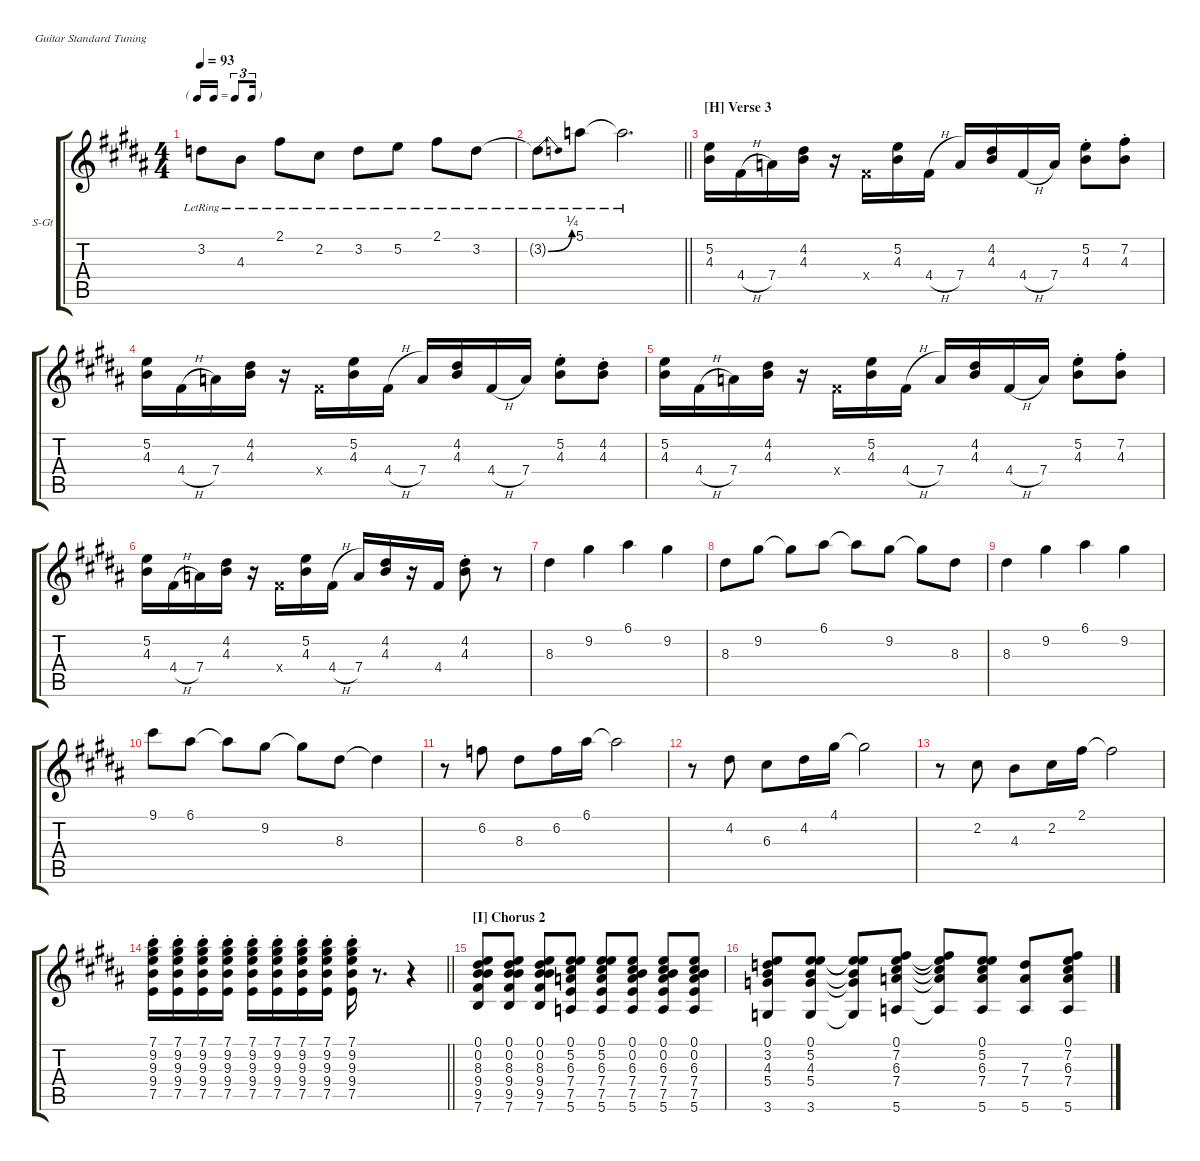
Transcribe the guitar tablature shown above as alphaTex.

\hideDynamics
\bracketExtendMode groupsimilarinstruments
\firstSystemTrackNameOrientation horizontal
\otherSystemsTrackNameOrientation horizontal
\track ("Gtr. Clean R" "S-Gt") {multiBarRest instrument acousticguitarsteel}
\staff {score tabs}
\tuning (E4 B3 G3 D3 A2 E2)
\ts (4 4)
\tf triplet16th
\tempo 93
\clef g2
\ks b
3.2{lr acc forcenatural}.8{dy f} 4.3{lr acc forcenatural}.8 2.1{lr acc #}.8 2.2{lr acc #}.8 3.2{lr acc forcenatural}.8 5.2{lr acc forcenatural}.8 2.1{lr acc #}.8 3.2{lr acc forcenatural}.8 |
\barLineRight lightlight
3.2{be (bend 33.6 0 48 1) lr t acc forcenatural}.8 5.1{lr acc forcenatural}.8 5.1{lr t acc forcenatural}.2{d} |
\section ("H" "Verse 3")
(5.2{acc forcenatural} 4.3{acc forcenatural}).16 4.4{h acc #}.16 7.4{acc forcenatural}.16 (4.2{acc #} 4.3{acc forcenatural}).16 r.16 4.4{x acc #}.16 (5.2{acc forcenatural} 4.3{acc forcenatural}).16 4.4{h acc #}.16 7.4{acc forcenatural}.16 (4.2{acc #} 4.3{acc forcenatural}).16 4.4{h acc #}.16 7.4{acc forcenatural}.16 (5.2{st acc forcenatural} 4.3{st acc forcenatural}).8 (7.2{st acc #} 4.3{st acc forcenatural}).8 |
(5.2{acc forcenatural} 4.3{acc forcenatural}).16 4.4{h acc #}.16 7.4{acc forcenatural}.16 (4.2{acc #} 4.3{acc forcenatural}).16 r.16 4.4{x acc #}.16 (5.2{acc forcenatural} 4.3{acc forcenatural}).16 4.4{h acc #}.16 7.4{acc forcenatural}.16 (4.2{acc #} 4.3{acc forcenatural}).16 4.4{h acc #}.16 7.4{acc forcenatural}.16 (5.2{st acc forcenatural} 4.3{st acc forcenatural}).8 (4.2{st acc #} 4.3{st acc forcenatural}).8 |
(5.2{acc forcenatural} 4.3{acc forcenatural}).16 4.4{h acc #}.16 7.4{acc forcenatural}.16 (4.2{acc #} 4.3{acc forcenatural}).16 r.16 4.4{x acc #}.16 (5.2{acc forcenatural} 4.3{acc forcenatural}).16 4.4{h acc #}.16 7.4{acc forcenatural}.16 (4.2{acc #} 4.3{acc forcenatural}).16 4.4{h acc #}.16 7.4{acc forcenatural}.16 (5.2{st acc forcenatural} 4.3{st acc forcenatural}).8 (7.2{st acc #} 4.3{st acc forcenatural}).8 |
(5.2{acc forcenatural} 4.3{acc forcenatural}).16 4.4{h acc #}.16 7.4{acc forcenatural}.16 (4.2{acc #} 4.3{acc forcenatural}).16 r.16 4.4{x acc #}.16 (5.2{acc forcenatural} 4.3{acc forcenatural}).16 4.4{h acc #}.16 7.4{acc forcenatural}.16 (4.2{acc #} 4.3{acc forcenatural}).16 r.16 4.4{acc #}.16 (4.2{st acc #} 4.3{st acc forcenatural}).8 r.8 |
8.3{acc #}.4 9.2{acc #}.4 6.1{acc #}.4 9.2{acc #}.4 |
8.3{acc #}.8 9.2{acc #}.8 9.2{t acc #}.8 6.1{acc #}.8 6.1{t acc #}.8 9.2{acc #}.8 9.2{t acc #}.8 8.3{acc #}.8 |
8.3{acc #}.4 9.2{acc #}.4 6.1{acc #}.4 9.2{acc #}.4 |
9.1{acc #}.8 6.1{acc #}.8 6.1{t acc #}.8 9.2{acc #}.8 9.2{t acc #}.8 8.3{acc #}.8 8.3{t acc #}.4 |
r.8 6.2{acc forcenatural}.8 8.3{acc #}.8 6.2{acc forcenatural}.16 6.1{acc #}.16 6.1{t acc #}.2 |
r.8 4.2{acc #}.8 6.3{acc #}.8 4.2{acc #}.16 4.1{acc #}.16 4.1{t acc #}.2 |
r.8 2.2{acc #}.8 4.3{acc forcenatural}.8 2.2{acc #}.16 2.1{acc #}.16 2.1{t acc #}.2 |
\barLineRight lightlight
(7.1{st acc forcenatural} 9.2{st acc #} 9.3{acc forcenatural} 9.4{acc forcenatural} 7.5{acc forcenatural}).16 (7.1{st acc forcenatural} 9.2{st acc #} 9.3{acc forcenatural} 9.4{acc forcenatural} 7.5{acc forcenatural}).16 (7.1{st acc forcenatural} 9.2{st acc #} 9.3{acc forcenatural} 9.4{acc forcenatural} 7.5{acc forcenatural}).16 (7.1{st acc forcenatural} 9.2{st acc #} 9.3{acc forcenatural} 9.4{acc forcenatural} 7.5{acc forcenatural}).16 (7.1{st acc forcenatural} 9.2{st acc #} 9.3{acc forcenatural} 9.4{acc forcenatural} 7.5{acc forcenatural}).16 (7.1{st acc forcenatural} 9.2{st acc #} 9.3{acc forcenatural} 9.4{acc forcenatural} 7.5{acc forcenatural}).16 (7.1{st acc forcenatural} 9.2{st acc #} 9.3{acc forcenatural} 9.4{acc forcenatural} 7.5{acc forcenatural}).16 (7.1{st acc forcenatural} 9.2{st acc #} 9.3{acc forcenatural} 9.4{acc forcenatural} 7.5{acc forcenatural}).16 (7.1{st acc forcenatural} 9.2{st acc #} 9.3{acc forcenatural} 9.4{acc forcenatural} 7.5{acc forcenatural}).16 r.8{d} r.4 |
\section ("I" "Chorus 2")
(7.6{acc forcenatural} 9.5{acc #} 9.4{acc forcenatural} 8.3{acc #} 0.2{acc forcenatural} 0.1{acc forcenatural}).8{dy mp} (7.6{acc forcenatural} 9.5{acc #} 9.4{acc forcenatural} 8.3{acc #} 0.2{acc forcenatural} 0.1{acc forcenatural}).8 (7.6{acc forcenatural} 9.5{acc #} 9.4{acc forcenatural} 8.3{acc #} 0.2{acc forcenatural} 0.1{acc forcenatural}).8 (5.6{acc forcenatural} 7.5{acc forcenatural} 7.4{acc forcenatural} 6.3{acc #} 5.2{acc forcenatural} 0.1{acc forcenatural}).8 (5.6{acc forcenatural} 7.5{acc forcenatural} 7.4{acc forcenatural} 6.3{acc #} 5.2{acc forcenatural} 0.1{acc forcenatural}).8 (5.6{acc forcenatural} 7.5{acc forcenatural} 7.4{acc forcenatural} 6.3{acc #} 0.2{acc forcenatural} 0.1{acc forcenatural}).8 (5.6{acc forcenatural} 7.5{acc forcenatural} 7.4{acc forcenatural} 6.3{acc #} 0.2{acc forcenatural} 0.1{acc forcenatural}).8 (5.6{acc forcenatural} 7.5{acc forcenatural} 7.4{acc forcenatural} 6.3{acc #} 0.2{acc forcenatural} 0.1{acc forcenatural}).8 |
(3.6{acc forcenatural} 5.4{acc forcenatural} 4.3{acc forcenatural} 3.2{acc forcenatural} 0.1{acc forcenatural}).8 (3.6{acc forcenatural} 5.4{acc forcenatural} 4.3{acc forcenatural} 5.2{acc forcenatural} 0.1{acc forcenatural}).8 (3.6{t acc forcenatural} 5.4{t acc forcenatural} 4.3{t acc forcenatural} 5.2{t acc forcenatural} 0.1{t acc forcenatural}).8 (5.6{acc forcenatural} 6.3{acc #} 7.4{acc forcenatural} 7.2{acc #} 0.1{acc forcenatural}).8 (0.1{t acc forcenatural} 7.2{t acc #} 6.3{t acc #} 7.4{t acc forcenatural} 5.6{t acc forcenatural}).8 (5.6{acc forcenatural} 7.4{acc forcenatural} 6.3{acc #} 5.2{acc forcenatural} 0.1{acc forcenatural}).8 (5.6{acc forcenatural} 7.4{acc forcenatural} 7.3{acc forcenatural}).8 (5.6{acc forcenatural} 7.4{acc forcenatural} 6.3{acc #} 7.2{acc #} 0.1{acc forcenatural}).8
